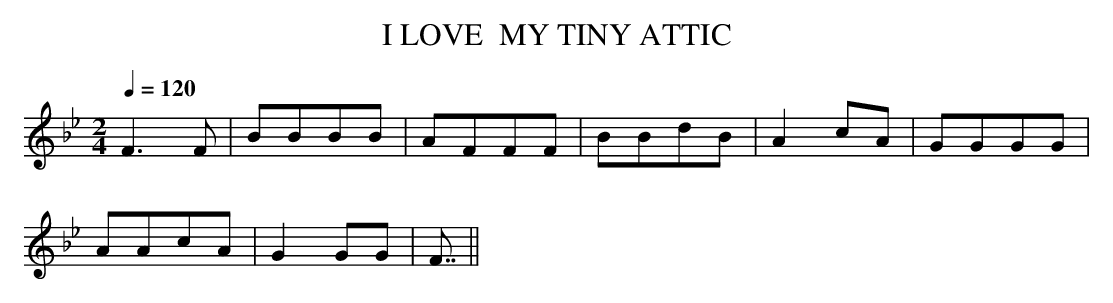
X:1
T:I LOVE  MY TINY ATTIC
M:2/4
Q:1/4=120
K:Bb
F6F2|B2B2B2B2|A2F2F2F2|B2B2d2B2|A4c2A2|G2G2G2G2|
A2A2c2A2|G4G2G2|F7/2||
